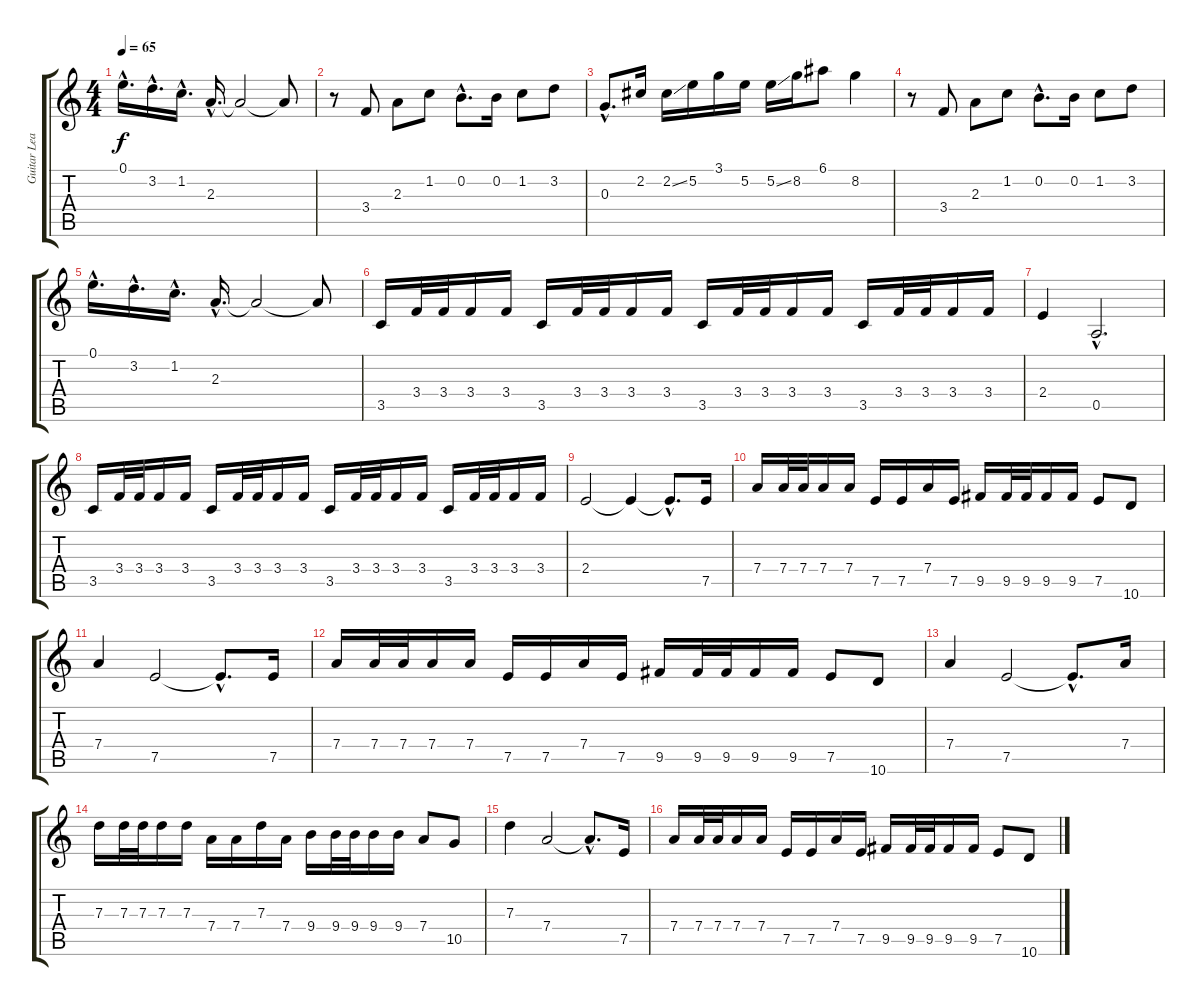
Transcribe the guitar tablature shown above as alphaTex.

\track ("Guitar Lead" "Guitar Lea") {instrument electricguitarclean}
\staff {score tabs}
\tuning (E4 B3 G3 D3 A2 E2) {hide}
\ts (4 4)
\tempo 65
\clef g2
\ks c
0.1{hac}.16{d dy f} 3.2{hac}.16{d} 1.2{hac}.16{d} 2.3{hac}.16{d} 2.3{t}.2 2.3{t}.8 |
r.8 3.4.8 2.3.8 1.2.8 0.2{hac}.8{d} 0.2.16 1.2.8 3.2.8 |
0.3{hac}.8{d} 2.2.16 2.2{ss}.16 5.2.16 3.1.16 5.2.16 5.2{ss}.16 8.2.16 6.1.8 8.2.4 |
r.8 3.4.8 2.3.8 1.2.8 0.2{hac}.8{d} 0.2.16 1.2.8 3.2.8 |
0.1{hac}.16{d} 3.2{hac}.16{d} 1.2{hac}.16{d} 2.3{hac}.16{d} 2.3{t}.2 2.3{t}.8 |
3.5.16 3.4.32 3.4.32 3.4.16 3.4.16 3.5.16 3.4.32 3.4.32 3.4.16 3.4.16 3.5.16 3.4.32 3.4.32 3.4.16 3.4.16 3.5.16 3.4.32 3.4.32 3.4.16 3.4.16 |
2.4.4 0.5{hac}.2{d} |
3.5.16 3.4.32 3.4.32 3.4.16 3.4.16 3.5.16 3.4.32 3.4.32 3.4.16 3.4.16 3.5.16 3.4.32 3.4.32 3.4.16 3.4.16 3.5.16 3.4.32 3.4.32 3.4.16 3.4.16 |
2.4.2 2.4{t}.4 2.4{hac t}.8{d} 7.5.16 |
7.4.16 7.4.32 7.4.32 7.4.16 7.4.16 7.5.16 7.5.16 7.4.16 7.5.16 9.5.16 9.5.32 9.5.32 9.5.16 9.5.16 7.5.8 10.6.8 |
7.4.4 7.5.2 7.5{hac t}.8{d} 7.5.16 |
7.4.16 7.4.32 7.4.32 7.4.16 7.4.16 7.5.16 7.5.16 7.4.16 7.5.16 9.5.16 9.5.32 9.5.32 9.5.16 9.5.16 7.5.8 10.6.8 |
7.4.4 7.5.2 7.5{hac t}.8{d} 7.4.16 |
7.3.16 7.3.32 7.3.32 7.3.16 7.3.16 7.4.16 7.4.16 7.3.16 7.4.16 9.4.16 9.4.32 9.4.32 9.4.16 9.4.16 7.4.8 10.5.8 |
7.3.4 7.4.2 7.4{hac t}.8{d} 7.5.16 |
7.4.16 7.4.32 7.4.32 7.4.16 7.4.16 7.5.16 7.5.16 7.4.16 7.5.16 9.5.16 9.5.32 9.5.32 9.5.16 9.5.16 7.5.8 10.6.8
